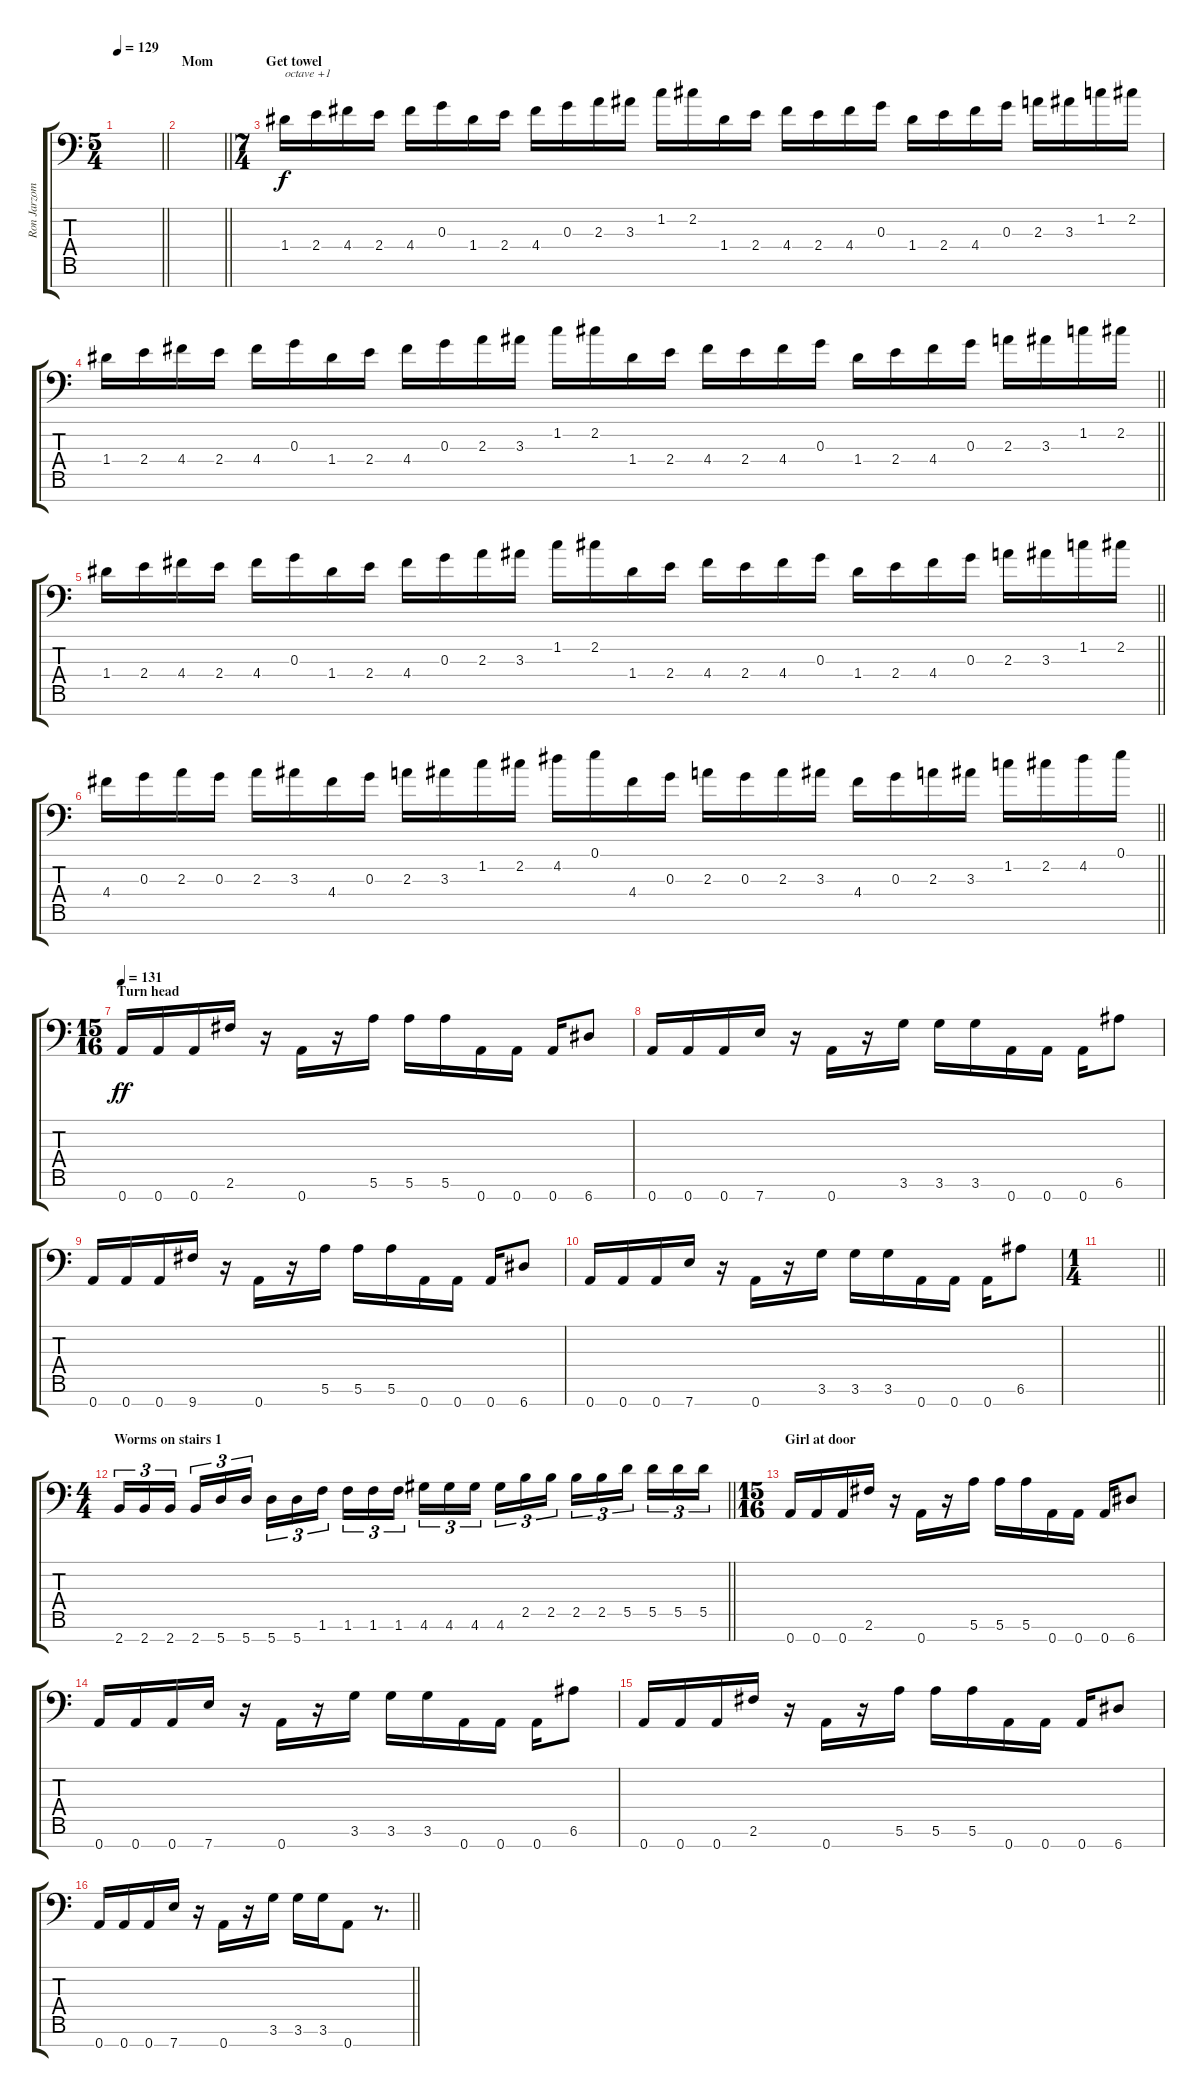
\track ("Ron Jarzombek Rhythm 1" "Ron Jarzom") {instrument acousticguitarsteel}
\staff {score tabs}
\tuning (E4 B3 G3 D3 A2 E2 A1) {hide}
\ts (5 4)
\tempo 129
\clef f4
\barLineRight lightlight
\ks c
|
\section ("" "Mom")
\barLineRight lightlight
|
\ts (7 4)
\section ("" "Get towel")
1.4.16{txt "octave +1"} 2.4.16 4.4.16 2.4.16 4.4.16 0.3.16 1.4.16 2.4.16 4.4.16 0.3.16 2.3.16 3.3.16 1.2.16 2.2.16 1.4.16 2.4.16 4.4.16 2.4.16 4.4.16 0.3.16 1.4.16 2.4.16 4.4.16 0.3.16 2.3.16 3.3.16 1.2.16 2.2.16 |
\barLineRight lightlight
1.4.16 2.4.16 4.4.16 2.4.16 4.4.16 0.3.16 1.4.16 2.4.16 4.4.16 0.3.16 2.3.16 3.3.16 1.2.16 2.2.16 1.4.16 2.4.16 4.4.16 2.4.16 4.4.16 0.3.16 1.4.16 2.4.16 4.4.16 0.3.16 2.3.16 3.3.16 1.2.16 2.2.16 |
\barLineRight lightlight
1.4.16 2.4.16 4.4.16 2.4.16 4.4.16 0.3.16 1.4.16 2.4.16 4.4.16 0.3.16 2.3.16 3.3.16 1.2.16 2.2.16 1.4.16 2.4.16 4.4.16 2.4.16 4.4.16 0.3.16 1.4.16 2.4.16 4.4.16 0.3.16 2.3.16 3.3.16 1.2.16 2.2.16 |
\barLineRight lightlight
4.4.16 0.3.16 2.3.16 0.3.16 2.3.16 3.3.16 4.4.16 0.3.16 2.3.16 3.3.16 1.2.16 2.2.16 4.2.16 0.1.16 4.4.16 0.3.16 2.3.16 0.3.16 2.3.16 3.3.16 4.4.16 0.3.16 2.3.16 3.3.16 1.2.16 2.2.16 4.2.16 0.1.16 |
\ts (15 16)
\section ("" "Turn head")
\tempo 131
0.7.16{dy ff} 0.7.16 0.7.16 2.6.16 r.16 0.7.16 r.16 5.6.16 5.6.16 5.6.16 0.7.16 0.7.16 0.7.16 6.7.8 |
0.7.16 0.7.16 0.7.16 7.7.16 r.16 0.7.16 r.16 3.6.16 3.6.16 3.6.16 0.7.16 0.7.16 0.7.16 6.6.8 |
0.7.16 0.7.16 0.7.16 9.7.16 r.16 0.7.16 r.16 5.6.16 5.6.16 5.6.16 0.7.16 0.7.16 0.7.16 6.7.8 |
0.7.16 0.7.16 0.7.16 7.7.16 r.16 0.7.16 r.16 3.6.16 3.6.16 3.6.16 0.7.16 0.7.16 0.7.16 6.6.8 |
\ts (1 4)
\barLineRight lightlight
|
\ts (4 4)
\section ("" "Worms on stairs 1")
\barLineRight lightlight
2.7.16{tu (3 2)} 2.7.16{tu (3 2)} 2.7.16{tu (3 2) beam splitsecondary} 2.7.16{tu (3 2)} 5.7.16{tu (3 2)} 5.7.16{tu (3 2)} 5.7.16{tu (3 2)} 5.7.16{tu (3 2)} 1.6.16{tu (3 2) beam splitsecondary} 1.6.16{tu (3 2)} 1.6.16{tu (3 2)} 1.6.16{tu (3 2)} 4.6.16{tu (3 2)} 4.6.16{tu (3 2)} 4.6.16{tu (3 2) beam splitsecondary} 4.6.16{tu (3 2)} 2.5.16{tu (3 2)} 2.5.16{tu (3 2)} 2.5.16{tu (3 2)} 2.5.16{tu (3 2)} 5.5.16{tu (3 2) beam splitsecondary} 5.5.16{tu (3 2)} 5.5.16{tu (3 2)} 5.5.16{tu (3 2)} |
\ts (15 16)
\section ("" "Girl at door")
0.7.16 0.7.16 0.7.16 2.6.16 r.16 0.7.16 r.16 5.6.16 5.6.16 5.6.16 0.7.16 0.7.16 0.7.16 6.7.8 |
0.7.16 0.7.16 0.7.16 7.7.16 r.16 0.7.16 r.16 3.6.16 3.6.16 3.6.16 0.7.16 0.7.16 0.7.16 6.6.8 |
0.7.16 0.7.16 0.7.16 2.6.16 r.16 0.7.16 r.16 5.6.16 5.6.16 5.6.16 0.7.16 0.7.16 0.7.16 6.7.8 |
\barLineRight lightlight
0.7.16 0.7.16 0.7.16 7.7.16 r.16 0.7.16 r.16 3.6.16 3.6.16 3.6.16 0.7.8 r.8{d}
